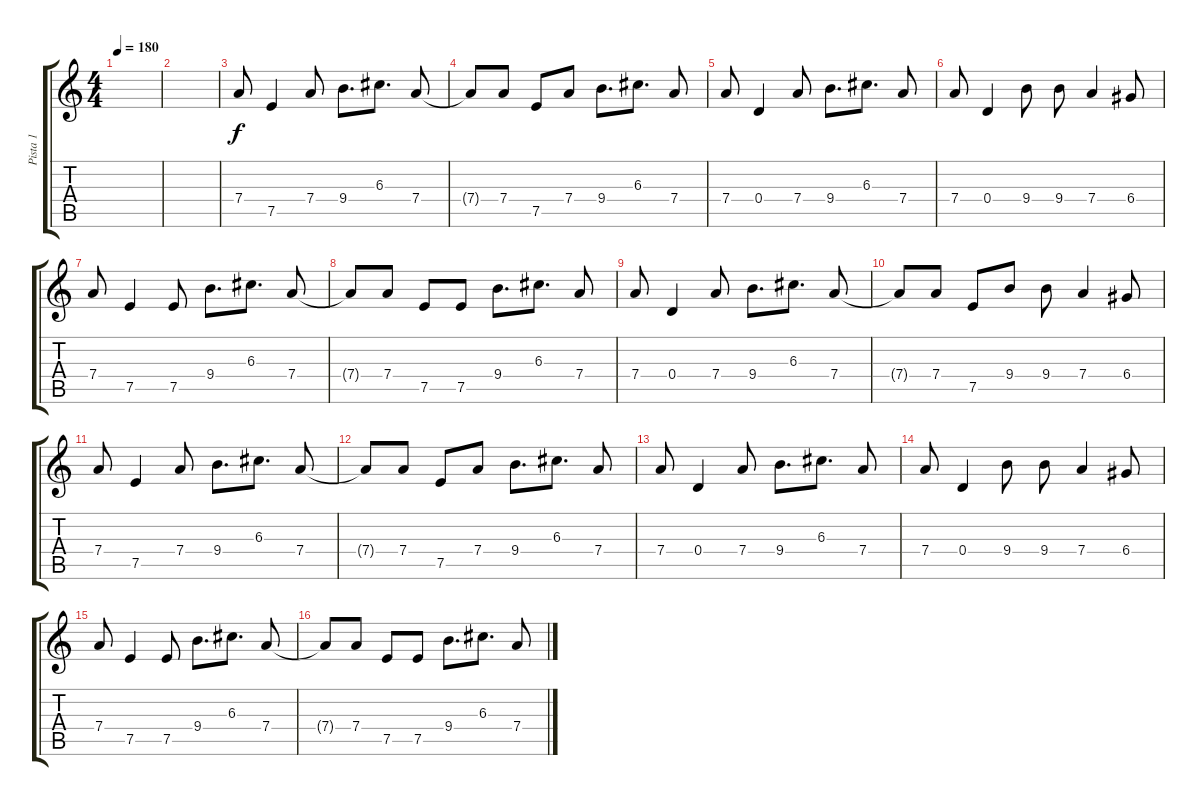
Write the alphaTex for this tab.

\track ("Pista 1" "Pista 1") {instrument distortionguitar}
\staff {score tabs}
\tuning (E4 B3 G3 D3 A2 E2) {hide}
\ts (4 4)
\tempo 180
\clef g2
\ks c
|
|
7.4.8 7.5.4 7.4.8 9.4.8{d} 6.3.8{d} 7.4.8 |
7.4{t}.8 7.4.8 7.5.8 7.4.8 9.4.8{d} 6.3.8{d} 7.4.8 |
7.4.8 0.4.4 7.4.8 9.4.8{d} 6.3.8{d} 7.4.8 |
7.4.8 0.4.4 9.4.8 9.4.8 7.4.4 6.4.8 |
7.4.8 7.5.4 7.5.8 9.4.8{d} 6.3.8{d} 7.4.8 |
7.4{t}.8 7.4.8 7.5.8 7.5.8 9.4.8{d} 6.3.8{d} 7.4.8 |
7.4.8 0.4.4 7.4.8 9.4.8{d} 6.3.8{d} 7.4.8 |
7.4{t}.8 7.4.8 7.5.8 9.4.8 9.4.8 7.4.4 6.4.8 |
7.4.8 7.5.4 7.4.8 9.4.8{d} 6.3.8{d} 7.4.8 |
7.4{t}.8 7.4.8 7.5.8 7.4.8 9.4.8{d} 6.3.8{d} 7.4.8 |
7.4.8 0.4.4 7.4.8 9.4.8{d} 6.3.8{d} 7.4.8 |
7.4.8 0.4.4 9.4.8 9.4.8 7.4.4 6.4.8 |
7.4.8 7.5.4 7.5.8 9.4.8{d} 6.3.8{d} 7.4.8 |
7.4{t}.8 7.4.8 7.5.8 7.5.8 9.4.8{d} 6.3.8{d} 7.4.8
